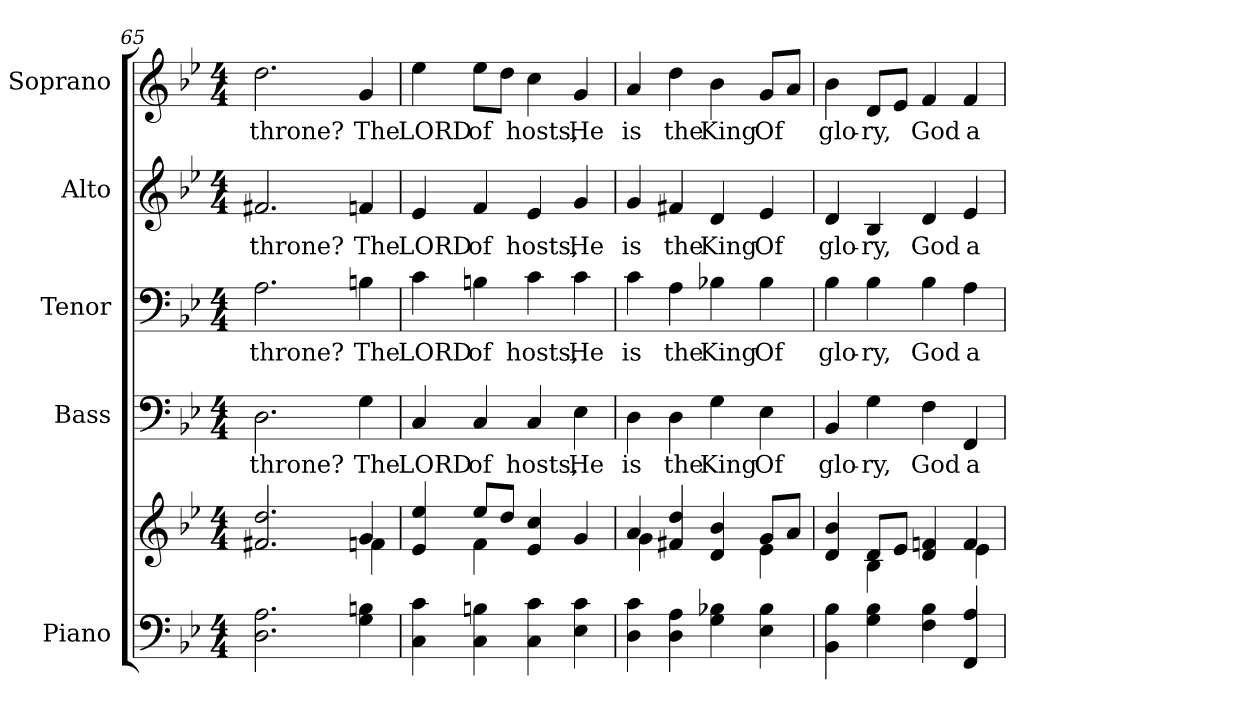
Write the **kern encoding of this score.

**kern	**kern	**kern	**text	**kern	**text	**kern	**text	**kern	**text
*part5	*part5	*part4	*part4	*part3	*part3	*part2	*part2	*part1	*part1
*staff6	*staff5	*staff4	*staff4	*staff3	*staff3	*staff2	*staff2	*staff1	*staff1
*I"Piano	*	*I"Bass	*	*I"Tenor	*	*I"Alto	*	*I"Soprano	*
*I'Pno.	*	*I'B.	*	*I'T.	*	*I'A.	*	*I'S.	*
*clefF4	*clefG2	*clefF4	*	*clefF4	*	*clefG2	*	*clefG2	*
*k[b-e-]	*k[b-e-]	*k[b-e-]	*	*k[b-e-]	*	*k[b-e-]	*	*k[b-e-]	*
*B-:	*B-:	*B-:	*	*B-:	*	*B-:	*	*B-:	*
*M4/4	*M4/4	*M4/4	*	*M4/4	*	*M4/4	*	*M4/4	*
=65	=65	=65	=65	=65	=65	=65	=65	=65	=65
*	*^	*	*	*	*	*	*	*	*
!	!	!	!	!LO:LY:b:color=#000000	!	!	!	!	!	!
!	!	!	!	!	!	!LO:LY:b:color=#000000	!	!	!	!
!	!	!	!	!	!	!	!	!LO:LY:b:color=#000000	!	!
!	!	!	!	!	!	!	!	!	!	!LO:LY:b:color=#000000
2.Di\ 2.Ai	2.f#Xi/ 2.ddi	2ryy	2.Di\	throne?	2.Ai\	throne?	2.f#Xi/	throne?	2.ddi\	throne?
.	.	4ryy	.	.	.	.	.	.	.	.
!	!	!	!	!LO:LY:b:color=#000000	!	!	!	!	!	!
!	!	!	!	!	!	!LO:LY:b:color=#000000	!	!	!	!
!	!	!	!	!	!	!	!	!LO:LY:b:color=#000000	!	!
!	!	!	!	!	!	!	!	!	!	!LO:LY:b:color=#000000
4Gi\ 4Bni	4gi/	4fni\	4Gi\	The	4Bni\	The	4fni/	The	4gi/	The
=66	=66	=66	=66	=66	=66	=66	=66	=66	=66	=66
!	!	!	!	!LO:LY:b:color=#000000	!	!	!	!	!	!
!	!	!	!	!	!	!LO:LY:b:color=#000000	!	!	!	!
!	!	!	!	!	!	!	!	!LO:LY:b:color=#000000	!	!
!	!	!	!	!	!	!	!	!	!	!LO:LY:b:color=#000000
4Ci\ 4ci	4e-i/ 4ee-i	4ryy	4Ci/	LORD	4ci\	LORD	4e-i/	LORD	4ee-i\	LORD
!	!	!	!	!LO:LY:b:color=#000000	!	!	!	!	!	!
!	!	!	!	!	!	!LO:LY:b:color=#000000	!	!	!	!
!	!	!	!	!	!	!	!	!LO:LY:b:color=#000000	!	!
!	!	!	!	!	!	!	!	!	!	!LO:LY:b:color=#000000
4Ci\ 4Bni	8ee-i/L	4fi\	4Ci/	of	4Bni\	of	4fi/	of	8ee-i\L	of
.	8ddi/J	.	.	.	.	.	.	.	8ddi\J	.
!	!	!	!	!LO:LY:b:color=#000000	!	!	!	!	!	!
!	!	!	!	!	!	!LO:LY:b:color=#000000	!	!	!	!
!	!	!	!	!	!	!	!	!LO:LY:b:color=#000000	!	!
!	!	!	!	!	!	!	!	!	!	!LO:LY:b:color=#000000
4Ci\ 4ci	4e-i/ 4cci	2ryy	4Ci/	hosts,	4ci\	hosts,	4e-i/	hosts,	4cci\	hosts,
!	!	!	!	!LO:LY:b:color=#000000	!	!	!	!	!	!
!	!	!	!	!	!	!LO:LY:b:color=#000000	!	!	!	!
!	!	!	!	!	!	!	!	!LO:LY:b:color=#000000	!	!
!	!	!	!	!	!	!	!	!	!	!LO:LY:b:color=#000000
4E-i\ 4ci	4gi/	.	4E-i\	He	4ci\	He	4gi/	He	4gi/	He
!!LO:PB:g=z
=67	=67	=67	=67	=67	=67	=67	=67	=67	=67	=67
!	!	!	!	!LO:LY:b:color=#000000	!	!	!	!	!	!
!	!	!	!	!	!	!LO:LY:b:color=#000000	!	!	!	!
!	!	!	!	!	!	!	!	!LO:LY:b:color=#000000	!	!
!	!	!	!	!	!	!	!	!	!	!LO:LY:b:color=#000000
4Di\ 4ci	4ai/	4gi\	4Di\	is	4ci\	is	4gi/	is	4ai/	is
!	!	!	!	!LO:LY:b:color=#000000	!	!	!	!	!	!
!	!	!	!	!	!	!LO:LY:b:color=#000000	!	!	!	!
!	!	!	!	!	!	!	!	!LO:LY:b:color=#000000	!	!
!	!	!	!	!	!	!	!	!	!	!LO:LY:b:color=#000000
4Di\ 4Ai	4f#Xi/ 4ddi	4ryy	4Di\	the	4Ai\	the	4f#Xi/	the	4ddi\	the
!	!	!	!	!LO:LY:b:color=#000000	!	!	!	!	!	!
!	!	!	!	!	!	!LO:LY:b:color=#000000	!	!	!	!
!	!	!	!	!	!	!	!	!LO:LY:b:color=#000000	!	!
!	!	!	!	!	!	!	!	!	!	!LO:LY:b:color=#000000
4Gi\ 4B-Xi	4di/ 4b-i	4ryy	4Gi\	King	4B-Xi\	King	4di/	King	4b-i\	King
!	!	!	!	!LO:LY:b:color=#000000	!	!	!	!	!	!
!	!	!	!	!	!	!LO:LY:b:color=#000000	!	!	!	!
!	!	!	!	!	!	!	!	!LO:LY:b:color=#000000	!	!
!	!	!	!	!	!	!	!	!	!	!LO:LY:b:color=#000000
4E-i\ 4B-i	8gi/L	4e-i\	4E-i\	Of	4B-i\	Of	4e-i/	Of	8gi/L	Of
.	8ai/J	.	.	.	.	.	.	.	8ai/J	.
=68	=68	=68	=68	=68	=68	=68	=68	=68	=68	=68
!	!	!	!	!LO:LY:b:color=#000000	!	!	!	!	!	!
!	!	!	!	!	!	!LO:LY:b:color=#000000	!	!	!	!
!	!	!	!	!	!	!	!	!LO:LY:b:color=#000000	!	!
!	!	!	!	!	!	!	!	!	!	!LO:LY:b:color=#000000
4BB-i\ 4B-i	4di/ 4b-i	4ryy	4BB-i/	glo-	4B-i\	glo-	4di/	glo-	4b-i\	glo-
!	!	!	!	!LO:LY:b:color=#000000	!	!	!	!	!	!
!	!	!	!	!	!	!LO:LY:b:color=#000000	!	!	!	!
!	!	!	!	!	!	!	!	!LO:LY:b:color=#000000	!	!
!	!	!	!	!	!	!	!	!	!	!LO:LY:b:color=#000000
4Gi\ 4B-i	8di/L	4B-i\	4Gi\	-ry,	4B-i\	-ry,	4B-i/	-ry,	8di/L	-ry,
.	8e-i/J	.	.	.	.	.	.	.	8e-i/J	.
!	!	!	!	!LO:LY:b:color=#000000	!	!	!	!	!	!
!	!	!	!	!	!	!LO:LY:b:color=#000000	!	!	!	!
!	!	!	!	!	!	!	!	!LO:LY:b:color=#000000	!	!
!	!	!	!	!	!	!	!	!	!	!LO:LY:b:color=#000000
4Fi\ 4B-i	4di/ 4fni	4ryy	4Fi\	God	4B-i\	God	4di/	God	4fi/	God
!	!	!	!	!LO:LY:b:color=#000000	!	!	!	!	!	!
!	!	!	!	!	!	!LO:LY:b:color=#000000	!	!	!	!
!	!	!	!	!	!	!	!	!LO:LY:b:color=#000000	!	!
!	!	!	!	!	!	!	!	!	!	!LO:LY:b:color=#000000
4FFi/ 4Ai	4fi/	4e-i\	4FFi/	a-	4Ai\	a-	4e-i/	a-	4fi/	a-
*	*v	*v	*	*	*	*	*	*	*	*
=	=	=	=	=	=	=	=	=	=
*-	*-	*-	*-	*-	*-	*-	*-	*-	*-
